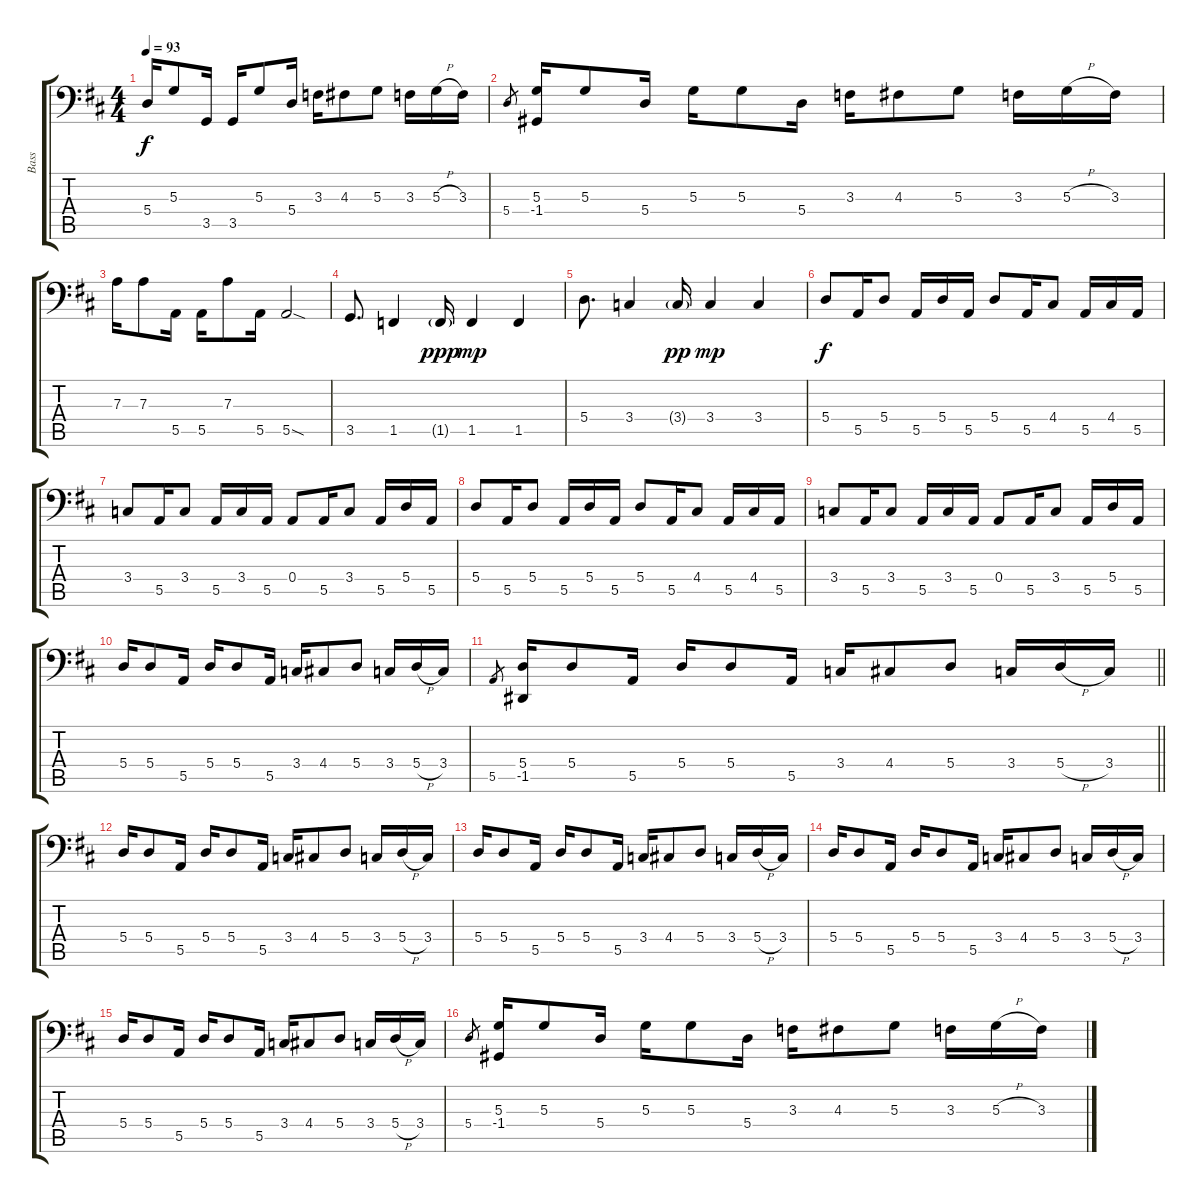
\track ("Bass" "Bass") {instrument electricbassfinger}
\staff {score tabs}
\tuning (C3 G2 D2 A1 E1 B0) {hide}
\ts (4 4)
\tempo 93
\clef f4
\ks d
5.4.16{dy f} 5.3.8 3.5.16 3.5.16 5.3.8 5.4.16 3.3.16 4.3.8 5.3.8 3.3.16 5.3{h}.16 3.3.16 |
5.4.8{gr} (5.3 -1.4).16 5.3.8 5.4.16 5.3.16 5.3.8 5.4.16 3.3.16 4.3.8 5.3.8 3.3.16 5.3{h}.16 3.3.16 |
7.3.16 7.3.8 5.5.16 5.5.16 7.3.8 5.5.16 5.5{sod}.2 |
3.5.8{d} 1.5.4 1.5{g}.16{dy ppp} 1.5.4{dy mp} 1.5.4 |
5.4.8{d} 3.4.4 3.4{g}.16{dy pp} 3.4.4{dy mp} 3.4.4 |
5.4.8{dy f} 5.5.16 5.4.8 5.5.16 5.4.16 5.5.16 5.4.8 5.5.16 4.4.8 5.5.16 4.4.16 5.5.16 |
3.4.8 5.5.16 3.4.8 5.5.16 3.4.16 5.5.16 0.4.8 5.5.16 3.4.8 5.5.16 5.4.16 5.5.16 |
5.4.8 5.5.16 5.4.8 5.5.16 5.4.16 5.5.16 5.4.8 5.5.16 4.4.8 5.5.16 4.4.16 5.5.16 |
3.4.8 5.5.16 3.4.8 5.5.16 3.4.16 5.5.16 0.4.8 5.5.16 3.4.8 5.5.16 5.4.16 5.5.16 |
5.4.16 5.4.8 5.5.16 5.4.16 5.4.8 5.5.16 3.4.16 4.4.8 5.4.8 3.4.16 5.4{h}.16 3.4.16 |
\barLineRight lightlight
5.5.8{gr} (5.4 -1.5).16 5.4.8 5.5.16 5.4.16 5.4.8 5.5.16 3.4.16 4.4.8 5.4.8 3.4.16 5.4{h}.16 3.4.16 |
5.4.16 5.4.8 5.5.16 5.4.16 5.4.8 5.5.16 3.4.16 4.4.8 5.4.8 3.4.16 5.4{h}.16 3.4.16 |
5.4.16 5.4.8 5.5.16 5.4.16 5.4.8 5.5.16 3.4.16 4.4.8 5.4.8 3.4.16 5.4{h}.16 3.4.16 |
5.4.16 5.4.8 5.5.16 5.4.16 5.4.8 5.5.16 3.4.16 4.4.8 5.4.8 3.4.16 5.4{h}.16 3.4.16 |
5.4.16 5.4.8 5.5.16 5.4.16 5.4.8 5.5.16 3.4.16 4.4.8 5.4.8 3.4.16 5.4{h}.16 3.4.16 |
5.4.8{gr} (5.3 -1.4).16 5.3.8 5.4.16 5.3.16 5.3.8 5.4.16 3.3.16 4.3.8 5.3.8 3.3.16 5.3{h}.16 3.3.16
